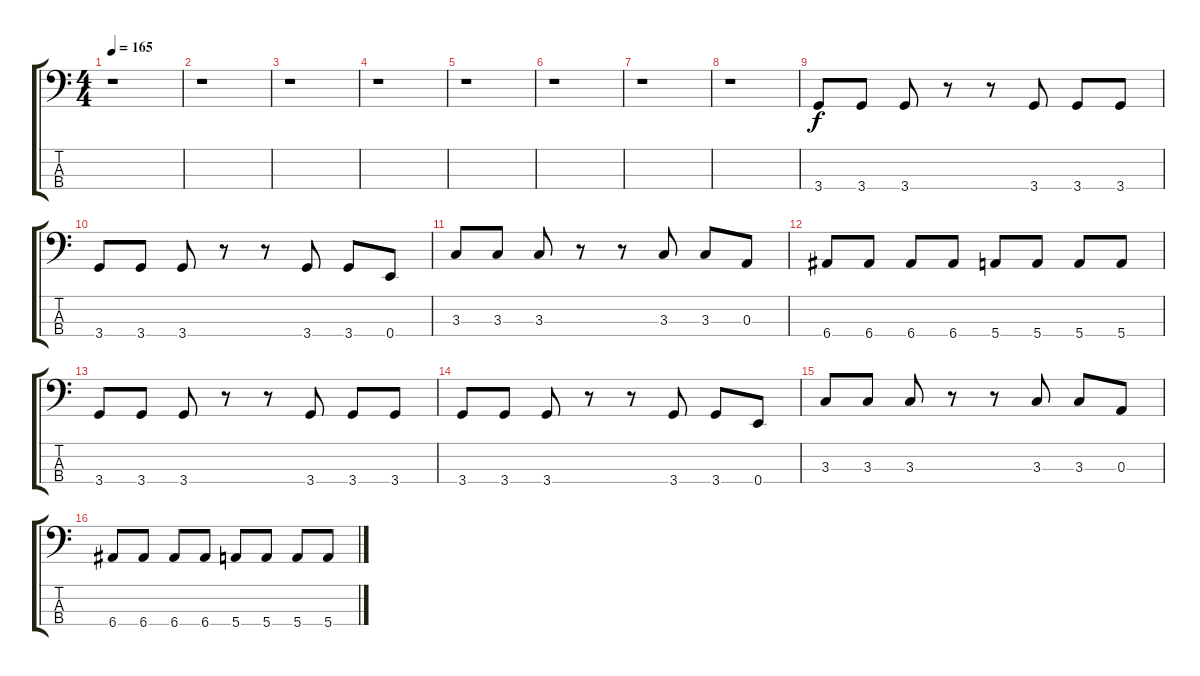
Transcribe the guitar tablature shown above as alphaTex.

\track "" {instrument electricbasspick}
\staff {score tabs}
\tuning (G2 D2 A1 E1) {hide}
\ts (4 4)
\tempo 165
\clef f4
\ks c
r.1{dy f instrument electricbasspick} |
r.1 |
r.1 |
r.1 |
r.1 |
r.1 |
r.1 |
r.1 |
3.4.8 3.4.8 3.4.8 r.8 r.8 3.4.8 3.4.8 3.4.8 |
3.4.8 3.4.8 3.4.8 r.8 r.8 3.4.8 3.4.8 0.4.8 |
3.3.8 3.3.8 3.3.8 r.8 r.8 3.3.8 3.3.8 0.3.8 |
6.4.8 6.4.8 6.4.8 6.4.8 5.4.8 5.4.8 5.4.8 5.4.8 |
3.4.8 3.4.8 3.4.8 r.8 r.8 3.4.8 3.4.8 3.4.8 |
3.4.8 3.4.8 3.4.8 r.8 r.8 3.4.8 3.4.8 0.4.8 |
3.3.8 3.3.8 3.3.8 r.8 r.8 3.3.8 3.3.8 0.3.8 |
6.4.8 6.4.8 6.4.8 6.4.8 5.4.8 5.4.8 5.4.8 5.4.8
